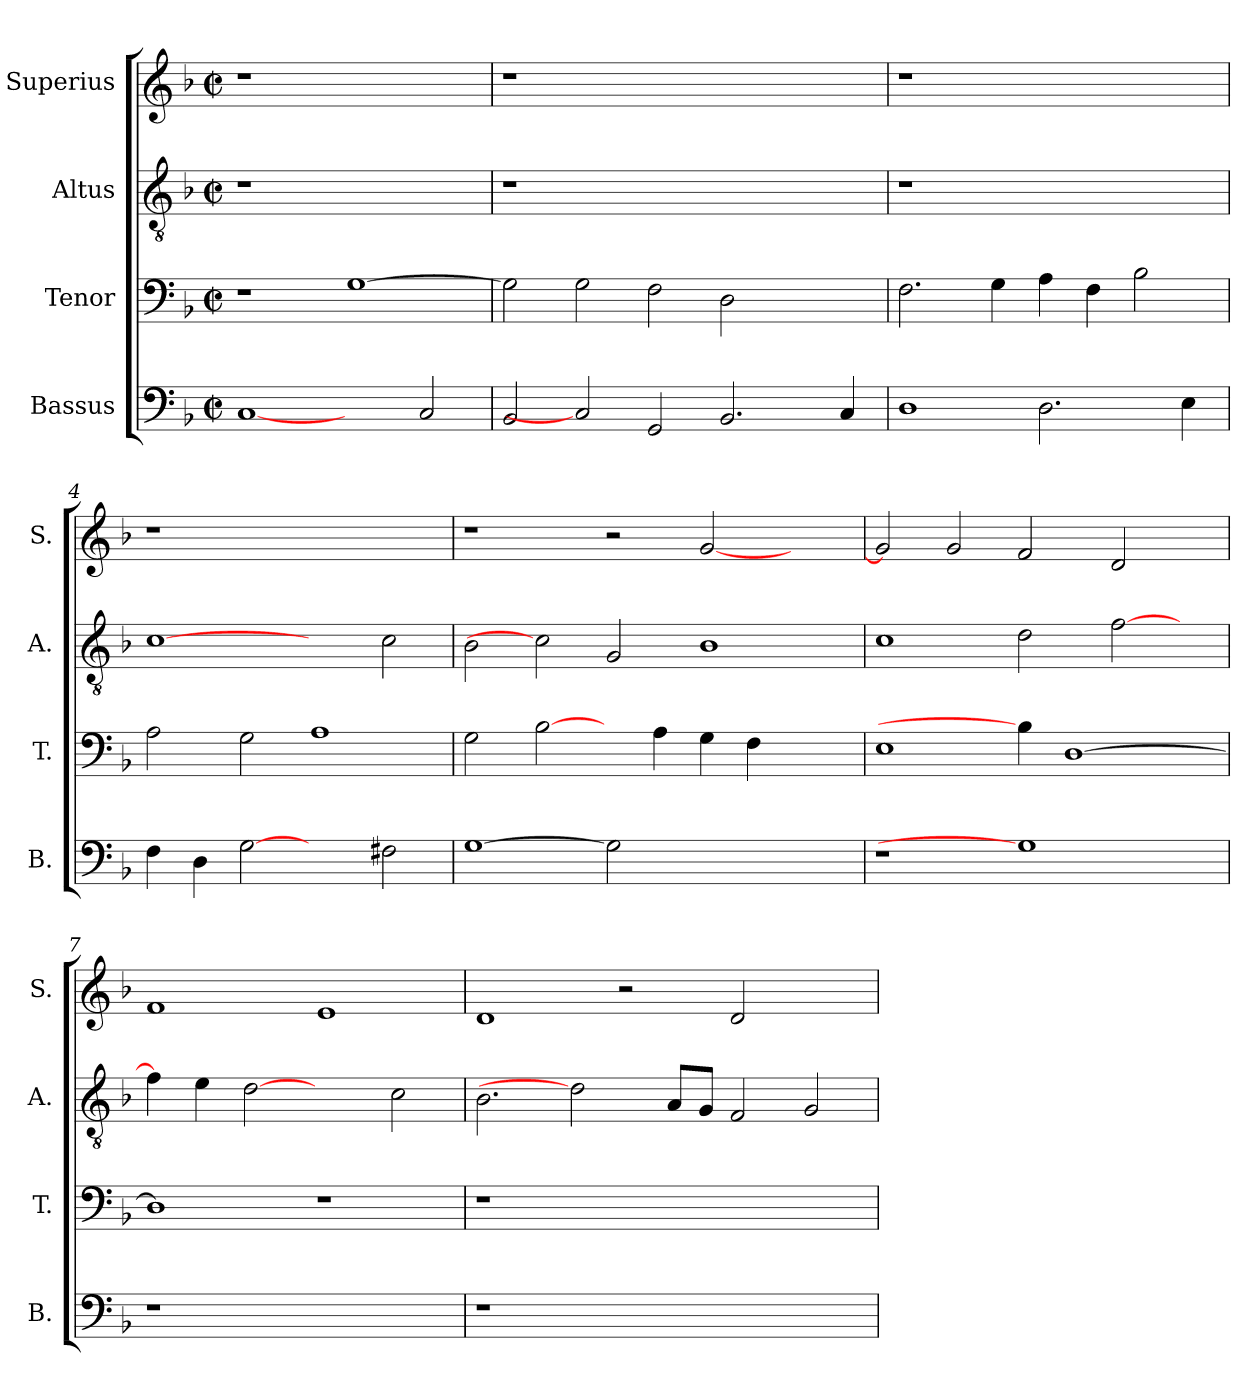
**kern	**kern	**kern	**kern
*part4	*part3	*part2	*part1
*staff4	*staff3	*staff2	*staff1
*I"Bassus	*I"Tenor	*I"Altus	*I"Superius
*I'B.	*I'T.	*I'A.	*I'S.
!!LO:PB:g=z
*clefF4	*clefF4	*clefGv2	*clefG2
*	*	*ITrd7c12	*
*k[b-]	*k[b-]	*k[b-]	*k[b-]
*F:	*F:	*F:	*F:
*M2/2	*M2/2	*M2/2	*M2/2
*met(c|)	*met(c|)	*met(c|)	*met(c|)
=1	=1	=1	=1
!	!	!LO:N:vis=1	!LO:N:vis=1
[1Ci	1r	1r	1r
2ryy	[>1Gi	1ryy	1ryy
2Ci/	.	.	.
=2	=2	=2	=2
!	!	!LO:N:vis=1	!LO:N:vis=1
2BB-i/	2Gi\]	1r	1r
2Ci]	2Gi\	.	.
2GGi/	2Fi\	1.ryy	1.ryy
2.BB-i/	2Di\	.	.
.	2ryy	.	.
4Ci/	.	.	.
=3	=3	=3	=3
!	!	!LO:N:vis=1	!LO:N:vis=1
1Di	2.Fi\	1r	1r
.	4Gi\	.	.
2.Di\	4Ai\	1ryy	1ryy
.	4Fi\	.	.
.	2B-i\	.	.
4Ei\	.	.	.
=4	=4	=4	=4
!	!	!	!LO:N:vis=1
4Fi\	2Ai\	[1Ci	1r
4Di\	.	.	.
[2Gi	2Gi\	.	.
2ryy	1Ai	2ryy	1ryy
2F#Xi\	.	2Ci\	.
=5	=5	=5	=5
[1Gi	2Gi\	2BB-i\	1r
.	[2B-i\	2Ci]	.
2Gi]	4ryy	2GGi/	2r
.	4Ai\	.	.
1ryy	4Gi\	1BB-i	[<2gi/
.	4Fi\	.	.
.	2ryy	.	2ryy
!!LO:LB:g=z
=6	=6	=6	=6
!LO:N:vis=1	!	!	!
1r	1Ei	1Ci	2gi/]
.	.	.	2gi/
1Gi]	4B-i\]	2Di\	2fi/
.	[>1Di	.	.
.	.	[>2Fi\	2di/
4ryy	.	4ryy	4ryy
=7	=7	=7	=7
!LO:N:vis=1	!	!	!
1r	1Di]	4Fi\]	1fi
.	.	4Ei\	.
.	.	[2Di	.
1ryy	1r	2ryy	1ei
.	.	2Ci\	.
=8	=8	=8	=8
!LO:N:vis=1	!LO:N:vis=1	!	!
1r	1r	2.BB-i\	1di
.	.	2Di]	.
1.ryy	1.ryy	.	2r
.	.	8AAi/L	.
.	.	8GGi/J	.
.	.	2FFi/	2di/
.	.	2GGi/	2ryy
=	=	=	=
*-	*-	*-	*-
